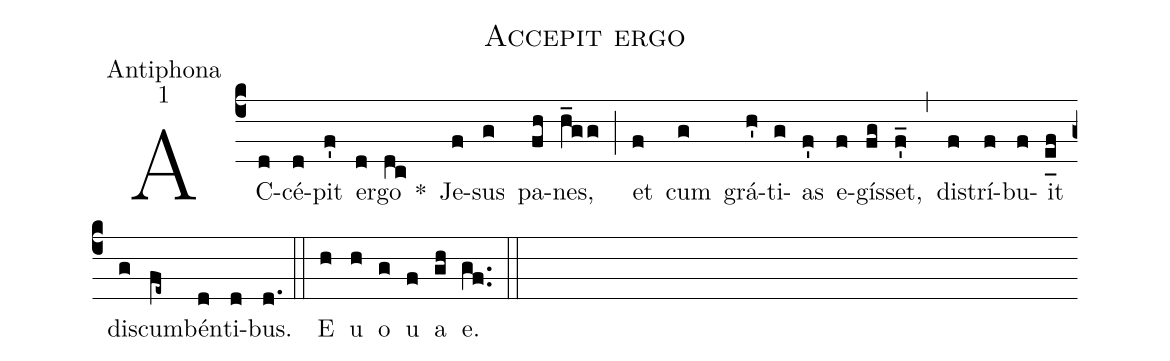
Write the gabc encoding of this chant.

name:Accepit ergo;
office-part:Antiphona;
mode:1;
%%
(c4) AC(d)cé(d)pit(f') er(d)go(dc) *() Je(f)sus(g) pa(fh)nes,(h_gg) (;) et(f) cum(g) grá(h')ti(g)as(f') e(f)gís(fg)set,(f'_) (,) di(f)strí(f)bu(f)it(e_[uh:l]f) dis(g)cum(fe~)bén(d)ti(d)bus.(d.) (::) <eu>E(h) u(h) o(g) u(f) a(gh) e.</eu>(gf..) (::)
